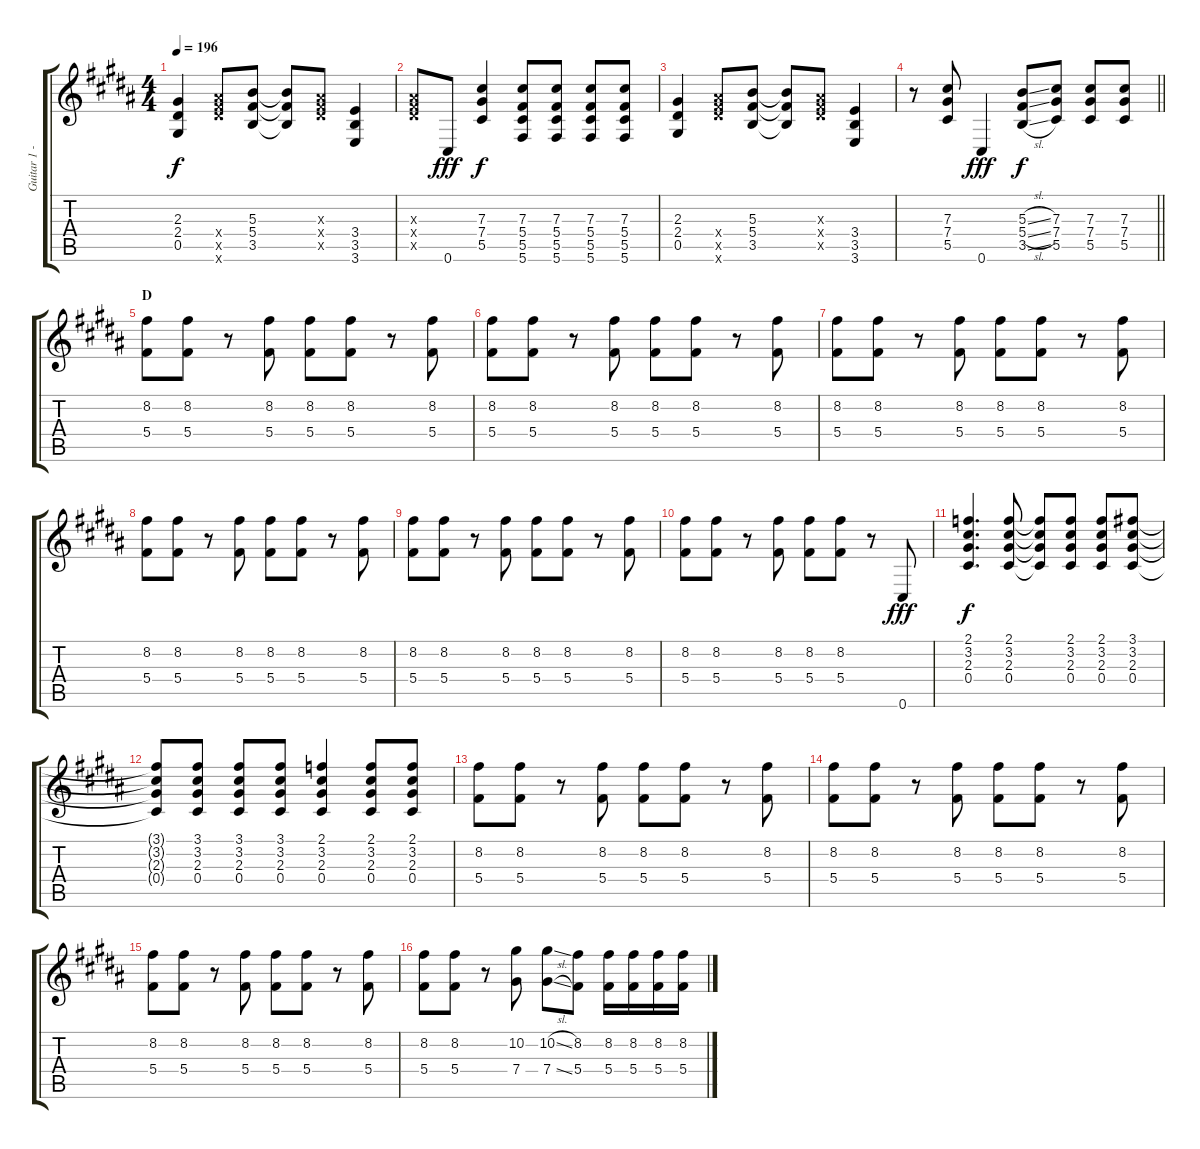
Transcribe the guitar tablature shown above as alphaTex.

\track ("Guitar 1 - Hiroshi" "Guitar 1 -") {instrument distortionguitar}
\staff {score tabs}
\tuning (Eb4 Bb3 Gb3 Db3 Ab2 Db2) {hide}
\ts (4 4)
\tempo 196
\clef g2
\ks b
(2.3 2.4 0.5).4{dy f} (9.4{x} 10.5{x} 14.6{x}).8 (5.3 5.4 3.5).8 (5.3{t} 5.4{t} 3.5{t}).8 (4.3{x} 5.4{x} 7.5{x}).8 (3.4 3.5 3.6).4 |
(4.3{x} 5.4{x} 7.5{x}).8 0.6.8{dy fff} (7.3 7.4 5.5).4{dy f} (7.3 5.4 5.5 5.6).8 (7.3 5.4 5.5 5.6).8 (7.3 5.4 5.5 5.6).8 (7.3 5.4 5.5 5.6).8 |
(2.3 2.4 0.5).4 (9.4{x} 10.5{x} 14.6{x}).8 (5.3 5.4 3.5).8 (5.3{t} 5.4{t} 3.5{t}).8 (4.3{x} 5.4{x} 7.5{x}).8 (3.4 3.5 3.6).4 |
\barLineRight lightlight
r.8 (7.3 7.4 5.5).8 0.6.4{dy fff} (5.3{sl} 5.4{sl} 3.5{sl}).8{dy f} (7.3 7.4 5.5).8 (7.3 7.4 5.5).8 (7.3 7.4 5.5).8 |
\section ("" "D")
(8.2 5.4).8 (8.2 5.4).8 r.8 (8.2 5.4).8 (8.2 5.4).8 (8.2 5.4).8 r.8 (8.2 5.4).8 |
(8.2 5.4).8 (8.2 5.4).8 r.8 (8.2 5.4).8 (8.2 5.4).8 (8.2 5.4).8 r.8 (8.2 5.4).8 |
(8.2 5.4).8 (8.2 5.4).8 r.8 (8.2 5.4).8 (8.2 5.4).8 (8.2 5.4).8 r.8 (8.2 5.4).8 |
(8.2 5.4).8 (8.2 5.4).8 r.8 (8.2 5.4).8 (8.2 5.4).8 (8.2 5.4).8 r.8 (8.2 5.4).8 |
(8.2 5.4).8 (8.2 5.4).8 r.8 (8.2 5.4).8 (8.2 5.4).8 (8.2 5.4).8 r.8 (8.2 5.4).8 |
(8.2 5.4).8 (8.2 5.4).8 r.8 (8.2 5.4).8 (8.2 5.4).8 (8.2 5.4).8 r.8 0.6.8{dy fff} |
(2.1 3.2 2.3 0.4).4{d dy f} (2.1 3.2 2.3 0.4).8 (2.1{t} 3.2{t} 2.3{t} 0.4{t}).8 (2.1 3.2 2.3 0.4).8 (2.1 3.2 2.3 0.4).8 (3.1 3.2 2.3 0.4).8 |
(3.1{t} 3.2{t} 2.3{t} 0.4{t}).8 (3.1 3.2 2.3 0.4).8 (3.1 3.2 2.3 0.4).8 (3.1 3.2 2.3 0.4).8 (2.1 3.2 2.3 0.4).4 (2.1 3.2 2.3 0.4).8 (2.1 3.2 2.3 0.4).8 |
(8.2 5.4).8 (8.2 5.4).8 r.8 (8.2 5.4).8 (8.2 5.4).8 (8.2 5.4).8 r.8 (8.2 5.4).8 |
(8.2 5.4).8 (8.2 5.4).8 r.8 (8.2 5.4).8 (8.2 5.4).8 (8.2 5.4).8 r.8 (8.2 5.4).8 |
(8.2 5.4).8 (8.2 5.4).8 r.8 (8.2 5.4).8 (8.2 5.4).8 (8.2 5.4).8 r.8 (8.2 5.4).8 |
(8.2 5.4).8 (8.2 5.4).8 r.8 (10.2 7.4).8 (10.2{sl} 7.4{sl}).8 (8.2 5.4).8 (8.2 5.4).16 (8.2 5.4).16 (8.2 5.4).16 (8.2 5.4).16
